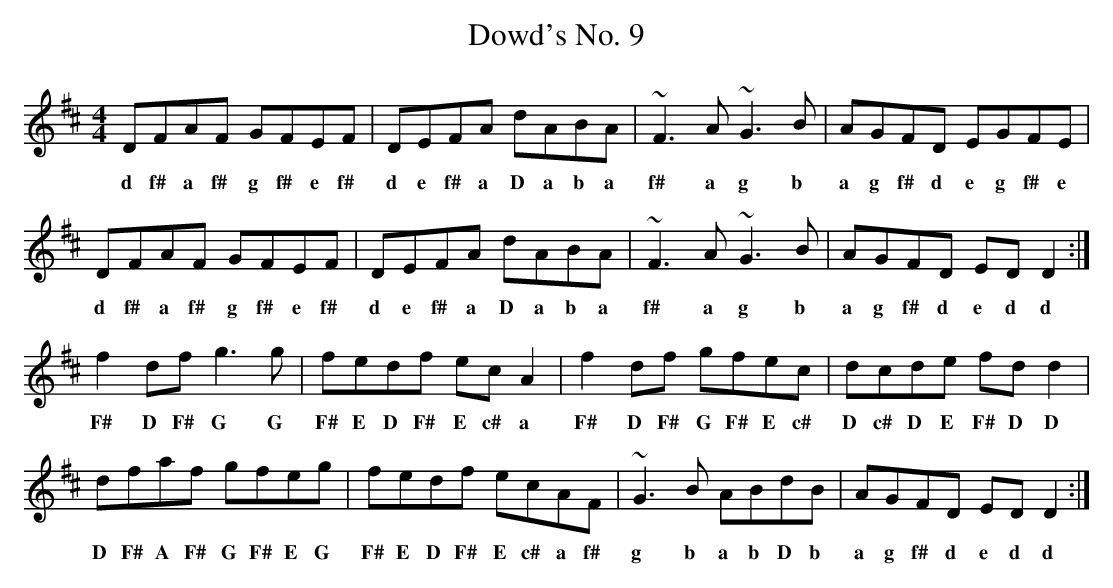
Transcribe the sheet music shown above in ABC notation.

X:1
T:Dowd's No. 9
M:4/4
L:1/8
K:D
DFAF GFEF|DEFA dABA|~F3A ~G3B|AGFD EGFE|
w:d f# a f# g f# e f# d e f# a D a b a f# a g b a g f# d e g f# e
DFAF GFEF|DEFA dABA|~F3A ~G3B|AGFD EDD2:|]
w:d f# a f# g f# e f# d e f# a D a b a f# a g b a g f# d e d d
f2df g3g|fedf ecA2|f2df gfec|dcde fdd2|
w:F# D F# G G F# E D F# E c# a F# D F# G F# E c# D c# D E F# D D
dfaf gfeg|fedf ecAF|~G3B ABdB|AGFD EDD2:|]
w:D F# A F# G F# E G F# E D F# E c# a f# g b a b D b a g f# d e d d
